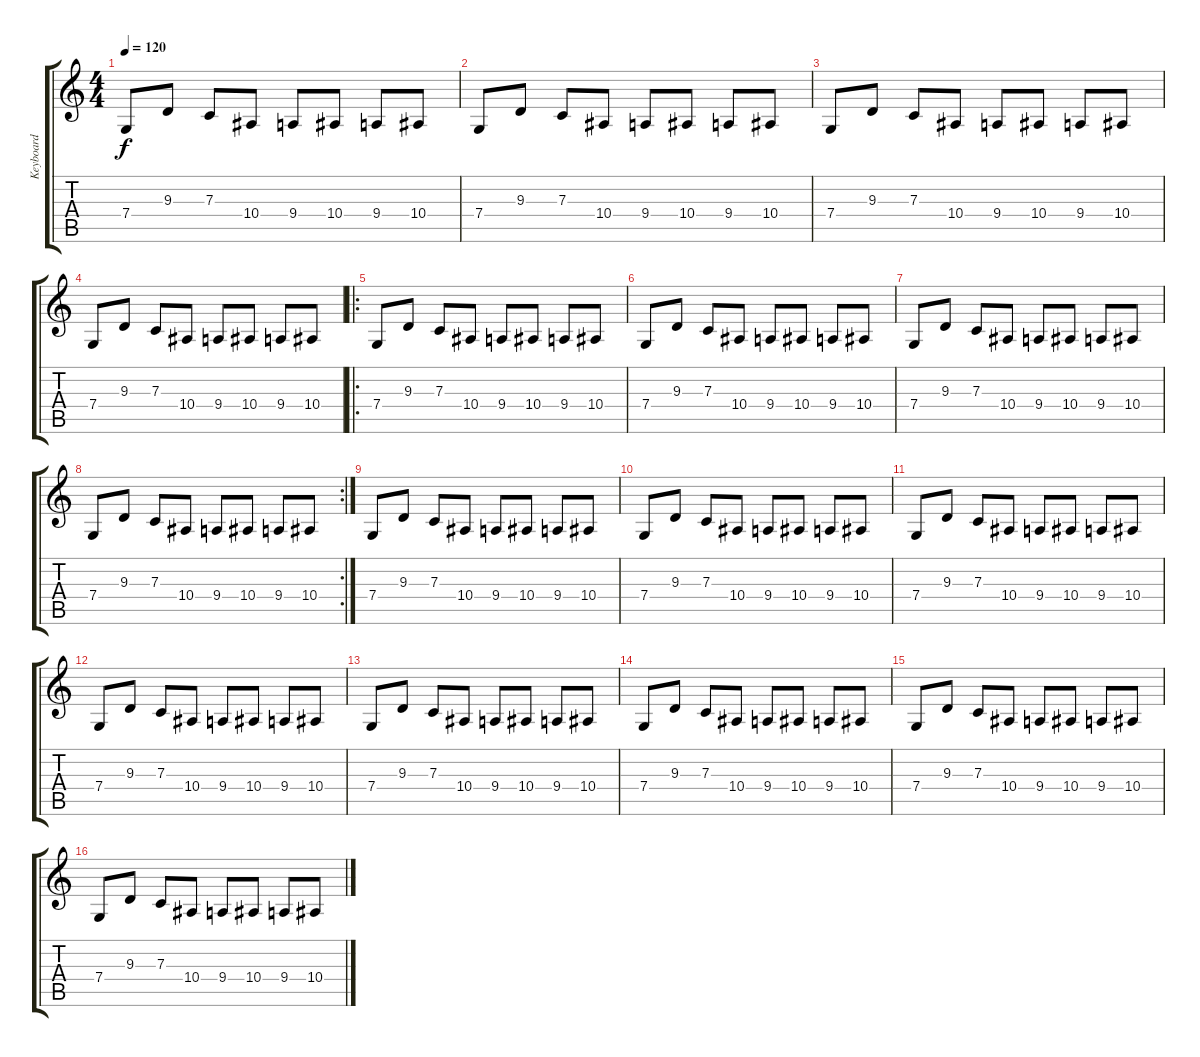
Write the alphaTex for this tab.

\track ("Keyboard" "Keyboard") {instrument vibraphone}
\staff {score tabs}
\tuning (D4 A3 F3 C3 G2 D2) {hide}
\ts (4 4)
\tempo 120
\clef g2
\ks c
7.4.8{dy f} 9.3.8 7.3.8 10.4.8 9.4.8 10.4.8 9.4.8 10.4.8 |
7.4.8 9.3.8 7.3.8 10.4.8 9.4.8 10.4.8 9.4.8 10.4.8 |
7.4.8 9.3.8 7.3.8 10.4.8 9.4.8 10.4.8 9.4.8 10.4.8 |
7.4.8 9.3.8 7.3.8 10.4.8 9.4.8 10.4.8 9.4.8 10.4.8 |
\ro
7.4.8 9.3.8 7.3.8 10.4.8 9.4.8 10.4.8 9.4.8 10.4.8 |
7.4.8 9.3.8 7.3.8 10.4.8 9.4.8 10.4.8 9.4.8 10.4.8 |
7.4.8 9.3.8 7.3.8 10.4.8 9.4.8 10.4.8 9.4.8 10.4.8 |
\rc 2
7.4.8 9.3.8 7.3.8 10.4.8 9.4.8 10.4.8 9.4.8 10.4.8 |
7.4.8 9.3.8 7.3.8 10.4.8 9.4.8 10.4.8 9.4.8 10.4.8 |
7.4.8 9.3.8 7.3.8 10.4.8 9.4.8 10.4.8 9.4.8 10.4.8 |
7.4.8 9.3.8 7.3.8 10.4.8 9.4.8 10.4.8 9.4.8 10.4.8 |
7.4.8 9.3.8 7.3.8 10.4.8 9.4.8 10.4.8 9.4.8 10.4.8 |
7.4.8 9.3.8 7.3.8 10.4.8 9.4.8 10.4.8 9.4.8 10.4.8 |
7.4.8 9.3.8 7.3.8 10.4.8 9.4.8 10.4.8 9.4.8 10.4.8 |
7.4.8 9.3.8 7.3.8 10.4.8 9.4.8 10.4.8 9.4.8 10.4.8 |
7.4.8 9.3.8 7.3.8 10.4.8 9.4.8 10.4.8 9.4.8 10.4.8
